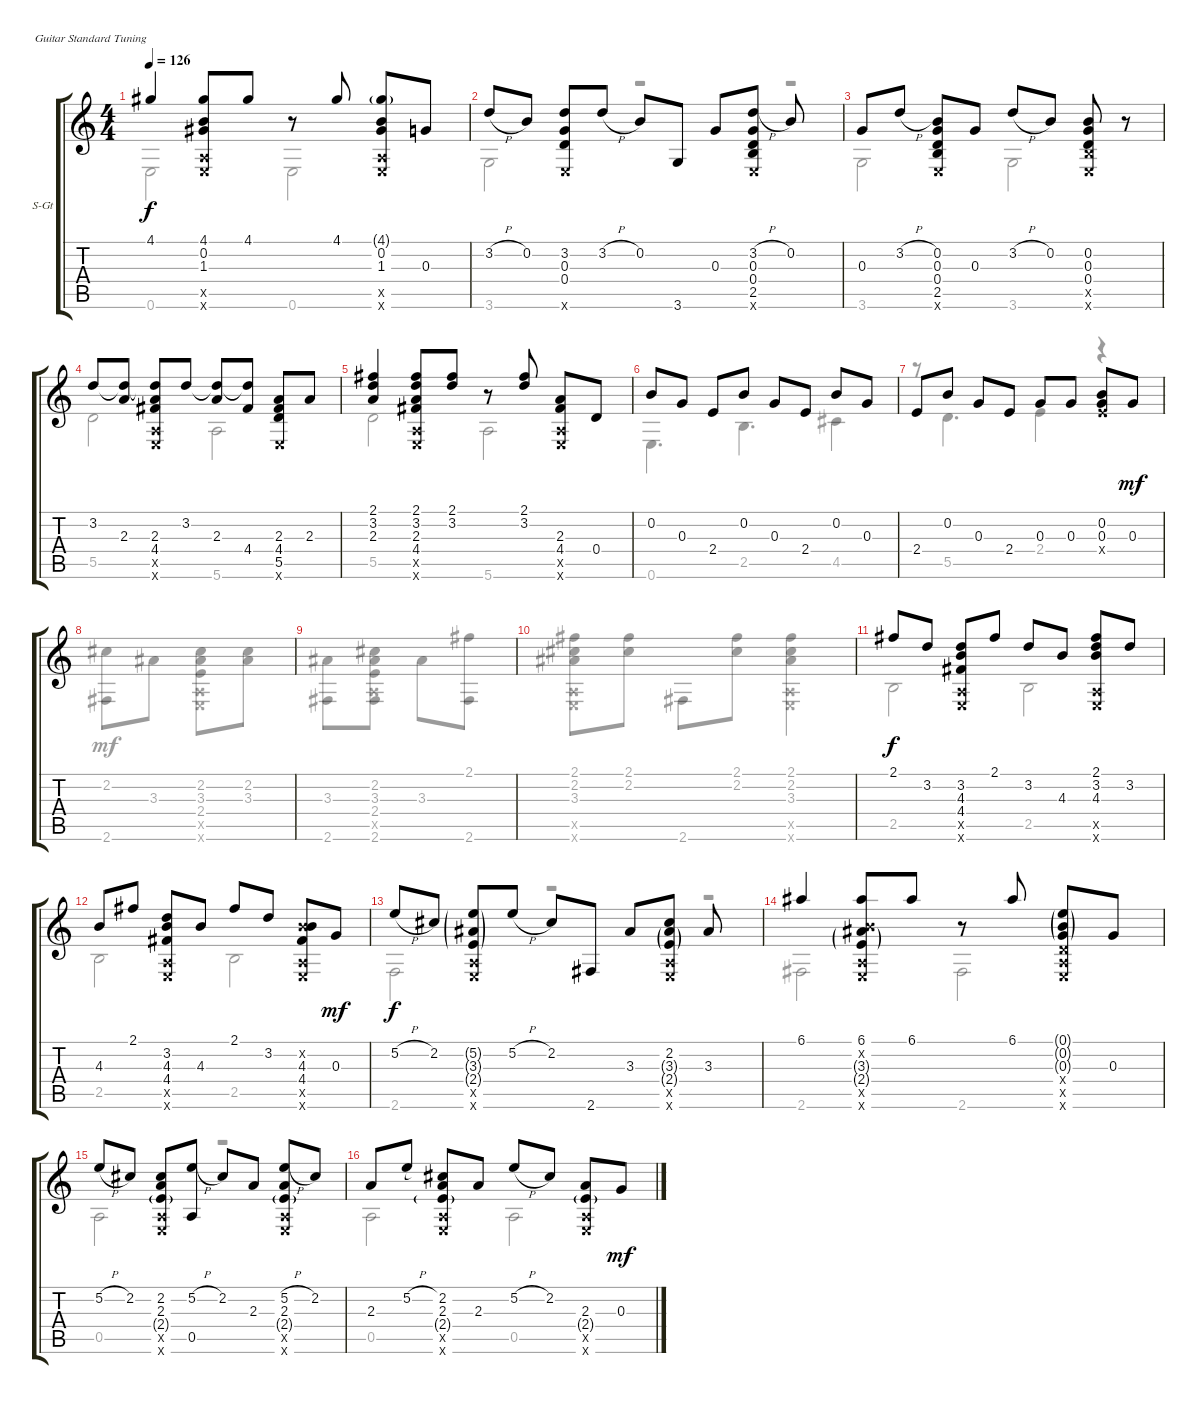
\bracketExtendMode groupsimilarinstruments
\firstSystemTrackNameOrientation horizontal
\otherSystemsTrackNameOrientation horizontal
\track ("Guitar" "S-Gt") {instrument acousticguitarsteel}
\staff {score tabs}
\tuning (E4 B3 G3 D3 A2 E2)
\voice
\ts (4 4)
\tempo 126
\clef g2
\ks c
4.1.4{dy f} (4.1 0.2 1.3 0.6{x} 0.5{x}).8 4.1.8 r.8 4.1.8 (4.1{g} 0.2 1.3 0.6{x} 0.5{x}).8 0.3.8 |
3.2{h}.8 0.2.8 (0.3 0.4 0.6{x} 3.2).8 3.2{h}.8 0.2.8 3.6.8 0.3.8 (3.2{h} 0.3 0.4 2.5 0.6{x}).8 0.2.8 |
0.3.8 3.2{h}.8 (0.2 0.3 0.4 2.5 0.6{x}).8 0.3.8 3.2{h}.8 0.2.8 (0.3 0.4 2.5{x} 0.6{x} 0.2).8 r.8 |
3.2.8 (3.2{t} 2.3).8 (3.2{t} 2.3 4.4 0.5{x} 0.6{x}).8 3.2.8 (3.2{t} 2.3).8 (3.2{t} 4.4).8 (2.3 4.4 5.5 0.6{x}).8 2.3.8 |
(2.1 3.2 2.3).4 (2.1 3.2 2.3 4.4 0.5{x} 0.6{x}).8 (2.1 3.2).8 r.8 (2.1 3.2).8 (2.3 4.4 0.5{x} 0.6{x}).8 0.4.8 |
0.2.8 0.3.8 2.4.8 0.2.8 0.3.8 2.4.8 0.2.8 0.3.8 |
2.4.8 0.2.8 0.3.8 2.4.8 0.3.8 0.3.8 (2.4{x} 0.3 0.2).8 0.3.8{dy mf} |
|
|
|
2.1.8{dy f} 3.2.8 (3.2 4.3 4.4 0.5{x} 0.6{x}).8 2.1.8 3.2.8 4.3.8 (2.1 3.2 4.3 0.5{x} 0.6{x}).8 3.2.8 |
4.3.8 2.1.8 (3.2 4.3 4.4 0.5{x} 0.6{x}).8 4.3.8 2.1.8 3.2.8 (0.2{x} 4.3 4.4 0.5{x} 0.6{x}).8 0.3.8{dy mf} |
5.2{h}.8{dy f} 2.2.8 (5.2{g} 3.3{g} 2.4{g} 0.5{x} 0.6{x}).8 5.2{h}.8 2.2.8 2.6.8 3.3.8 (2.2 3.3{g} 2.4{g} 0.5{x} 0.6{x}).8 3.3.8 |
6.1.4 (6.1 0.2{x} 3.3{g} 2.4{g} 0.6{x} 0.5{x}).8 6.1.8 r.8 6.1.8 (0.1{g} 0.2{g} 0.3{g} 0.6{x} 0.5{x} 0.4{x}).8 0.3.8 |
5.2{h}.8 2.2.8 (2.3 2.4{g} 0.5{x} 2.2 0.6{x}).8 (5.2{h} 0.5).8 2.2.8 2.3.8 (5.2{h} 2.3 2.4{g} 0.5{x} 0.6{x}).8 2.2.8 |
2.3.8 5.2{h}.8 (2.2 2.3 2.4{g} 0.5{x} 0.6{x}).8 2.3.8 5.2{h}.8 2.2.8 (2.3 2.4{g} 0.5{x} 0.6{x}).8 0.3.8{dy mf}
\voice
\clef g2
\ottava regular
\simile none
\ks c
0.6.2{dy f} 0.6.2 |
3.6.2 r.2 r.2 |
3.6.2 3.6.2 |
5.5.2 5.6.2 |
5.5.2 5.6.2 |
0.6.4{d} 2.5.4{d} 4.5.4 |
r.8 5.5.4{d} 2.4.4 r.4 |
(2.6 2.2).8{dy mf} 3.3.8 (2.4 3.3 2.2 0.5{x} 0.6{x}).8 (2.2 3.3).8 |
(2.6 3.3).8 (2.6 0.5{x} 2.4 3.3 2.2).8 3.3.8 (2.1 2.6).8 |
(0.6{x} 0.5{x} 3.3 2.2 2.1).8 (2.1 2.2).8 2.6.8 (2.1 2.2).8 (0.6{x} 0.5{x} 3.3 2.2 2.1).4 |
2.5.2{dy f} 2.5.2 |
2.5.2 2.5.2 |
2.6.2 r.2 r.2 |
2.6.2 2.6.2 |
0.5.2 r.2 |
0.5.2 0.5.2
